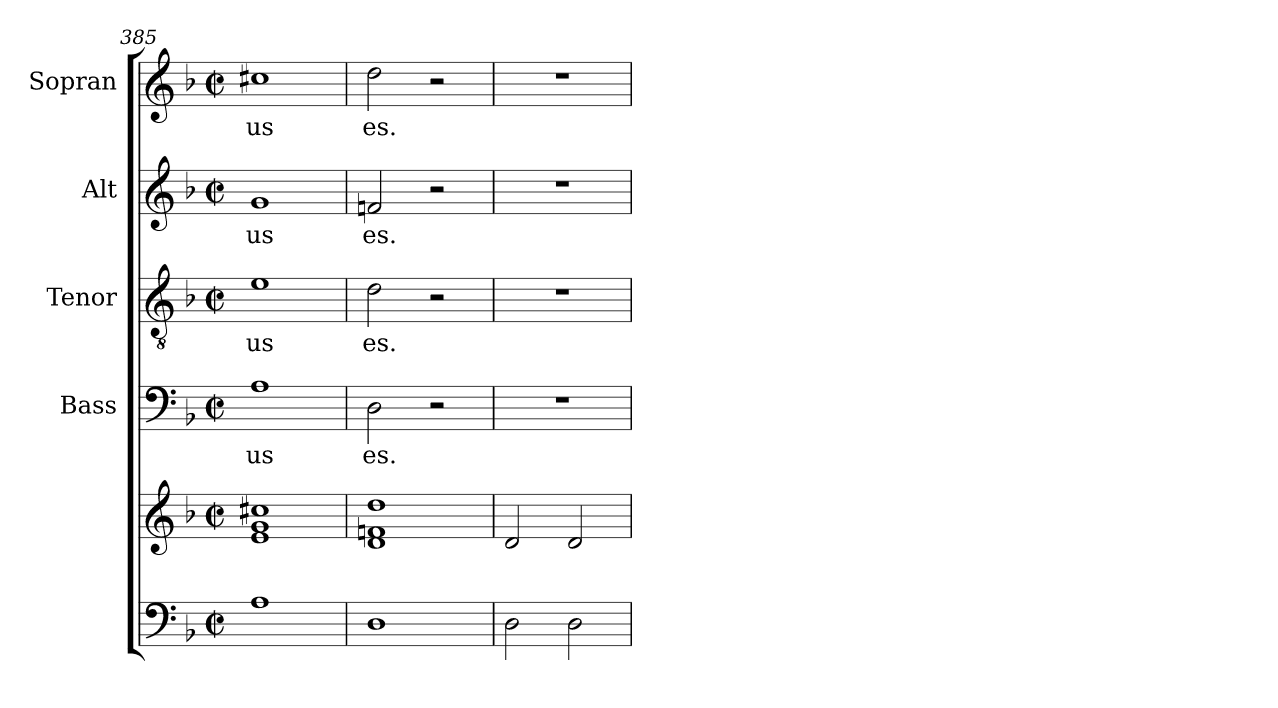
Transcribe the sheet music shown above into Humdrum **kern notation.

**kern	**kern	**kern	**text	**kern	**text	**kern	**text	**kern	**text
*part5	*part5	*part4	*part4	*part3	*part3	*part2	*part2	*part1	*part1
*staff6	*staff5	*staff4	*staff4	*staff3	*staff3	*staff2	*staff2	*staff1	*staff1
*	*	*I"Bass	*	*I"Tenor	*	*I"Alt	*	*I"Sopran	*
*	*	*I'B.	*	*I'T.	*	*I'A.	*	*I'S.	*
*clefF4	*clefG2	*clefF4	*	*clefGv2	*	*clefG2	*	*clefG2	*
*k[b-]	*k[b-]	*k[b-]	*	*k[b-]	*	*k[b-]	*	*k[b-]	*
*F:	*F:	*F:	*	*F:	*	*F:	*	*F:	*
*M2/2	*M2/2	*M2/2	*	*M2/2	*	*M2/2	*	*M2/2	*
*met(c|)	*met(c|)	*met(c|)	*	*met(c|)	*	*met(c|)	*	*met(c|)	*
=385	=385	=385	=385	=385	=385	=385	=385	=385	=385
!	!	!	!LO:LY:b	!	!LO:LY:b	!	!LO:LY:b	!	!LO:LY:b
1A	1e 1g 1cc#X	1A	-us	1e	-us	1g	-us	1cc#X	-us
=386	=386	=386	=386	=386	=386	=386	=386	=386	=386
!	!	!	!LO:LY:b	!	!LO:LY:b	!	!LO:LY:b	!	!LO:LY:b
1D	1d 1fn 1dd	2D\	es.	2d\	es.	2fn/	es.	2dd\	es.
.	.	2r	.	2r	.	2r	.	2r	.
=387	=387	=387	=387	=387	=387	=387	=387	=387	=387
2D\	2d/	1r	.	1r	.	1r	.	1r	.
2D\	2d/	.	.	.	.	.	.	.	.
=	=	=	=	=	=	=	=	=	=
*-	*-	*-	*-	*-	*-	*-	*-	*-	*-
